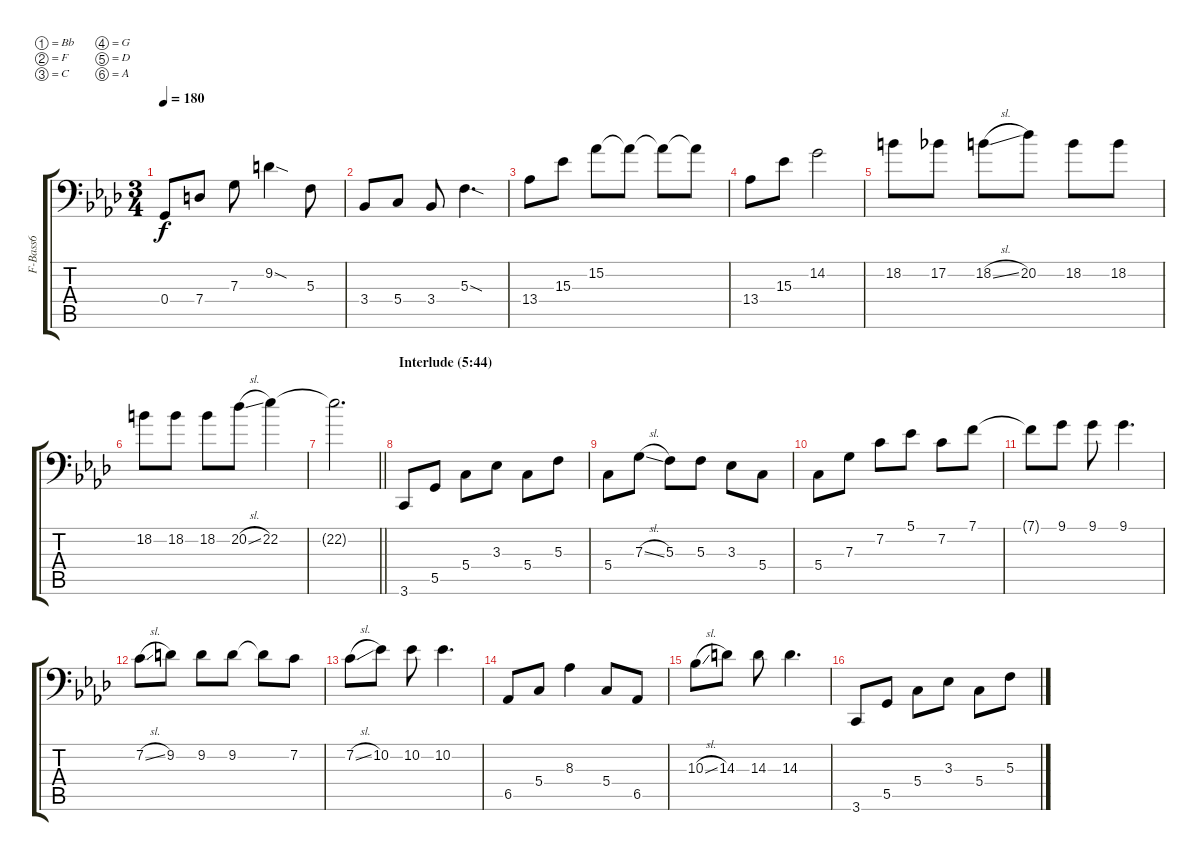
\bracketExtendMode groupsimilarinstruments
\otherSystemsTrackNameOrientation horizontal
\track ("Dominic Lapointe" "F-Bass6") {instrument fretlessbass}
\staff {score tabs}
\tuning (Bb2 F2 C2 G1 D1 A0)
\ts (3 4)
\tempo 180
\clef f4
\ks ab
0.4{acc forcenatural}.8{dy f beam Up} 7.4{acc forcenatural}.8{beam Up} 7.3{acc forcenatural}.8{beam Down} 9.2{sod acc forcenatural}.4{beam Down} 5.3{acc forcenatural}.8{beam Down} |
3.4{acc forcenatural}.8{beam Up} 5.4{acc forcenatural}.8{beam Up} 3.4{acc forcenatural}.8{beam Up} 5.3{sod acc forcenatural}.4{d beam Down} |
13.4{acc b}.8{beam Down} 15.3{acc forcenatural}.8{beam Down} 15.2{acc b}.8{beam Down} 15.2{t acc b}.8{beam Down} 15.2{t acc b}.8{beam Down} 15.2{t acc b}.8{beam Down} |
13.4{acc b}.8{beam Down} 15.3{acc forcenatural}.8{beam Down} 14.2{acc forcenatural}.2{beam Down} |
18.2{acc #}.8{beam Down} 17.2{acc forcenatural}.8{beam Down} 18.2{sl acc #}.8{beam Down} 20.2{acc b}.8{beam Down} 18.2{acc #}.8{beam Down} 18.2{acc #}.8{beam Down} |
18.2{acc #}.8{beam Down} 18.2{acc #}.8{beam Down} 18.2{acc #}.8{beam Down} 20.2{sl acc b}.8{beam Down} 22.2{acc forcenatural}.4{beam Down} |
\beaming (8 2 2 2)
\barLineRight lightlight
22.2{t acc forcenatural}.2{d beam Down} |
\beaming (8 2 2 2 2)
\section ("" "Interlude (5:44)")
3.6{acc forcenatural}.8{beam Up} 5.5{acc forcenatural}.8{beam Up} 5.4{acc forcenatural}.8{beam Down} 3.3{acc forcenatural}.8{beam Down} 5.4{acc forcenatural}.8{beam Down} 5.3{acc forcenatural}.8{beam Down} |
5.4{acc forcenatural}.8{beam Down} 7.3{sl acc forcenatural}.8{beam Down} 5.3{acc forcenatural}.8{beam Down} 5.3{acc forcenatural}.8{beam Down} 3.3{acc forcenatural}.8{beam Down} 5.4{acc forcenatural}.8{beam Down} |
5.4{acc forcenatural}.8{beam Down} 7.3{acc forcenatural}.8{beam Down} 7.2{acc forcenatural}.8{beam Down} 5.1{acc forcenatural}.8{beam Down} 7.2{acc forcenatural}.8{beam Down} 7.1{acc forcenatural}.8{beam Down} |
7.1{t acc forcenatural}.8{beam Down} 9.1{acc forcenatural}.8{beam Down} 9.1{acc forcenatural}.8{beam Down} 9.1{acc forcenatural}.4{d beam Down} |
7.2{sl acc forcenatural}.8{beam Down} 9.2{acc forcenatural}.8{beam Down} 9.2{acc forcenatural}.8{beam Down} 9.2{acc forcenatural}.8{beam Down} 9.2{t acc forcenatural}.8{beam Down} 7.2{acc forcenatural}.8{beam Down} |
7.2{sl acc forcenatural}.8{beam Down} 10.2{acc forcenatural}.8{beam Down} 10.2{acc forcenatural}.8{beam Down} 10.2{acc forcenatural}.4{d beam Down} |
6.5{acc b}.8{beam Up} 5.4{acc forcenatural}.8{beam Up} 8.3{acc b}.4{beam Down} 5.4{acc forcenatural}.8{beam Up} 6.5{acc b}.8{beam Up} |
10.3{sl acc forcenatural}.8{beam Down} 14.3{acc forcenatural}.8{beam Down} 14.3{acc forcenatural}.8{beam Down} 14.3{acc forcenatural}.4{d beam Down} |
3.6{acc forcenatural}.8{beam Up} 5.5{acc forcenatural}.8{beam Up} 5.4{acc forcenatural}.8{beam Down} 3.3{acc forcenatural}.8{beam Down} 5.4{acc forcenatural}.8{beam Down} 5.3{acc forcenatural}.8{beam Down}
